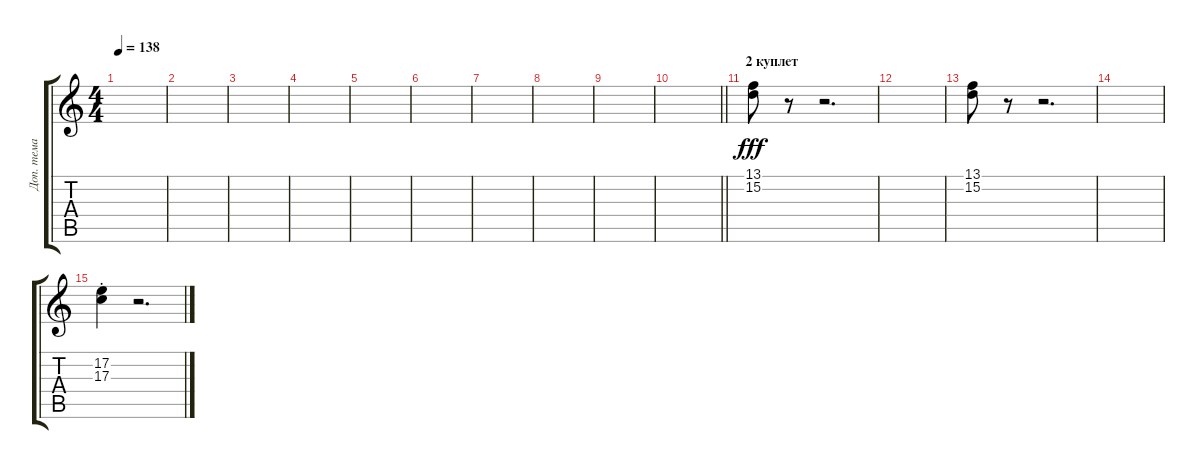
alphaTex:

\track ("Доп. тема" "Доп. тема") {instrument brightacousticpiano}
\staff {score tabs}
\tuning (E4 B3 G3 D3 A2 E2) {hide}
\ts (4 4)
\tempo 138
\clef g2
\ks c
|
|
|
|
|
|
|
|
|
\barLineRight lightlight
|
\section ("" "2 куплет")
(13.1 15.2).8{dy fff} r.8 r.2{d} |
|
(13.1 15.2).8 r.8 r.2{d} |
|
(17.2{st} 17.3{st}).4 r.2{d}
